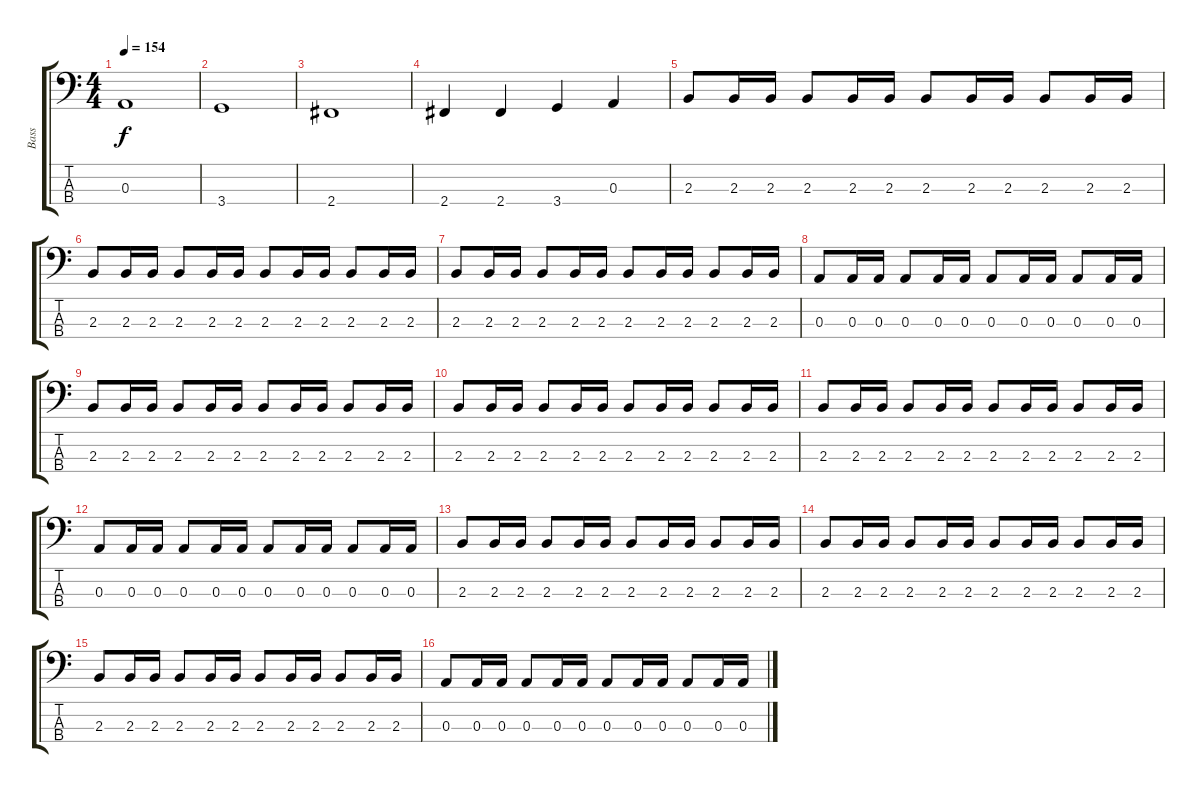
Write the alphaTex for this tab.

\track ("Bass" "Bass") {instrument electricbassfinger}
\staff {score tabs}
\tuning (G2 D2 A1 E1) {hide}
\ts (4 4)
\tempo 154
\clef f4
\ks c
0.3.1{dy f} |
3.4.1 |
2.4.1 |
2.4.4 2.4.4 3.4.4 0.3.4 |
\section ("" "")
2.3.8 2.3.16 2.3.16 2.3.8 2.3.16 2.3.16 2.3.8 2.3.16 2.3.16 2.3.8 2.3.16 2.3.16 |
2.3.8 2.3.16 2.3.16 2.3.8 2.3.16 2.3.16 2.3.8 2.3.16 2.3.16 2.3.8 2.3.16 2.3.16 |
2.3.8 2.3.16 2.3.16 2.3.8 2.3.16 2.3.16 2.3.8 2.3.16 2.3.16 2.3.8 2.3.16 2.3.16 |
0.3.8 0.3.16 0.3.16 0.3.8 0.3.16 0.3.16 0.3.8 0.3.16 0.3.16 0.3.8 0.3.16 0.3.16 |
2.3.8 2.3.16 2.3.16 2.3.8 2.3.16 2.3.16 2.3.8 2.3.16 2.3.16 2.3.8 2.3.16 2.3.16 |
2.3.8 2.3.16 2.3.16 2.3.8 2.3.16 2.3.16 2.3.8 2.3.16 2.3.16 2.3.8 2.3.16 2.3.16 |
2.3.8 2.3.16 2.3.16 2.3.8 2.3.16 2.3.16 2.3.8 2.3.16 2.3.16 2.3.8 2.3.16 2.3.16 |
0.3.8 0.3.16 0.3.16 0.3.8 0.3.16 0.3.16 0.3.8 0.3.16 0.3.16 0.3.8 0.3.16 0.3.16 |
\section ("" "")
2.3.8 2.3.16 2.3.16 2.3.8 2.3.16 2.3.16 2.3.8 2.3.16 2.3.16 2.3.8 2.3.16 2.3.16 |
2.3.8 2.3.16 2.3.16 2.3.8 2.3.16 2.3.16 2.3.8 2.3.16 2.3.16 2.3.8 2.3.16 2.3.16 |
2.3.8 2.3.16 2.3.16 2.3.8 2.3.16 2.3.16 2.3.8 2.3.16 2.3.16 2.3.8 2.3.16 2.3.16 |
0.3.8 0.3.16 0.3.16 0.3.8 0.3.16 0.3.16 0.3.8 0.3.16 0.3.16 0.3.8 0.3.16 0.3.16
